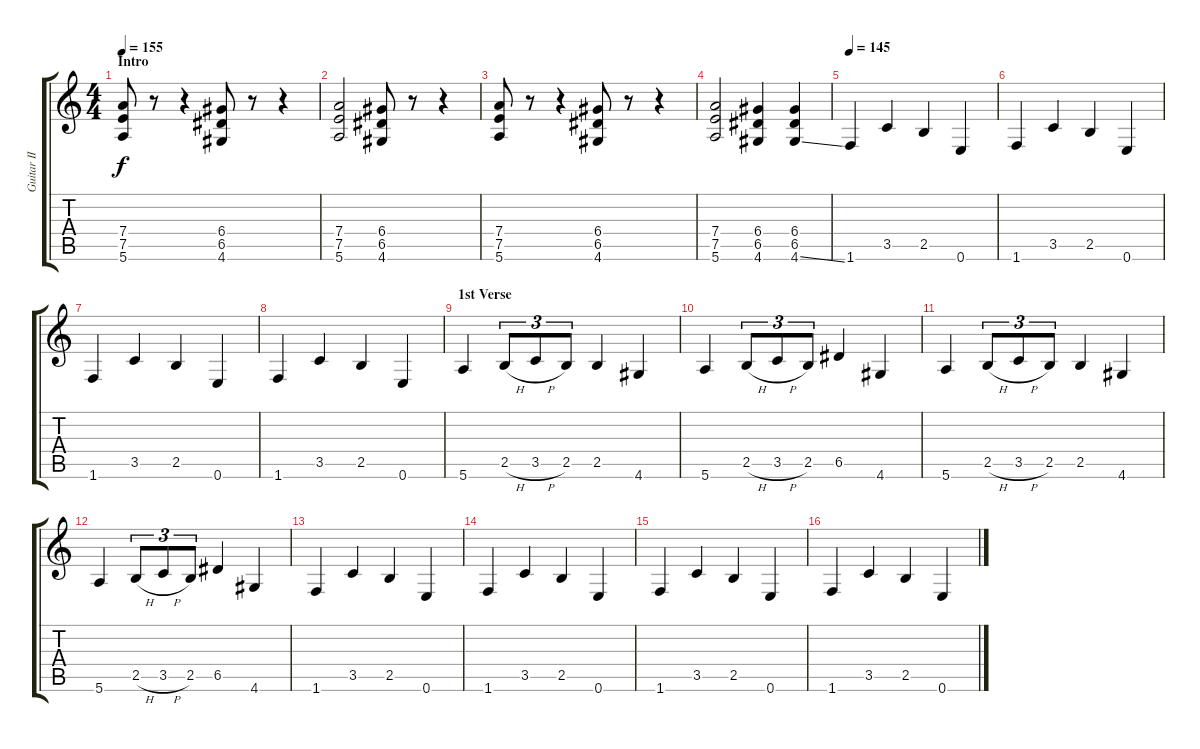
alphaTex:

\track ("Guitar II" "Guitar II") {instrument distortionguitar}
\staff {score tabs}
\tuning (E4 B3 G3 D3 A2 E2) {hide}
\ts (4 4)
\section ("" "Intro")
\tempo 155
\clef g2
\ks c
(7.4 7.5 5.6).8{dy f instrument distortionguitar} r.8 r.4 (6.4 6.5 4.6).8 r.8 r.4 |
(7.4 7.5 5.6).2 (6.4 6.5 4.6).8 r.8 r.4 |
(7.4 7.5 5.6).8 r.8 r.4 (6.4 6.5 4.6).8 r.8 r.4 |
(7.4 7.5 5.6).2 (6.4 6.5 4.6).4 (6.4 6.5 4.6{ss}).4 |
\tempo 145
1.6.4 3.5.4 2.5.4 0.6.4 |
1.6.4 3.5.4 2.5.4 0.6.4 |
1.6.4 3.5.4 2.5.4 0.6.4 |
1.6.4 3.5.4 2.5.4 0.6.4 |
\section ("" "1st Verse")
5.6.4 2.5{h}.8{tu (3 2)} 3.5{h}.8{tu (3 2)} 2.5.8{tu (3 2)} 2.5.4 4.6.4 |
5.6.4 2.5{h}.8{tu (3 2)} 3.5{h}.8{tu (3 2)} 2.5.8{tu (3 2)} 6.5.4 4.6.4 |
5.6.4 2.5{h}.8{tu (3 2)} 3.5{h}.8{tu (3 2)} 2.5.8{tu (3 2)} 2.5.4 4.6.4 |
5.6.4 2.5{h}.8{tu (3 2)} 3.5{h}.8{tu (3 2)} 2.5.8{tu (3 2)} 6.5.4 4.6.4 |
1.6.4 3.5.4 2.5.4 0.6.4 |
1.6.4 3.5.4 2.5.4 0.6.4 |
1.6.4 3.5.4 2.5.4 0.6.4 |
1.6.4 3.5.4 2.5.4 0.6.4
